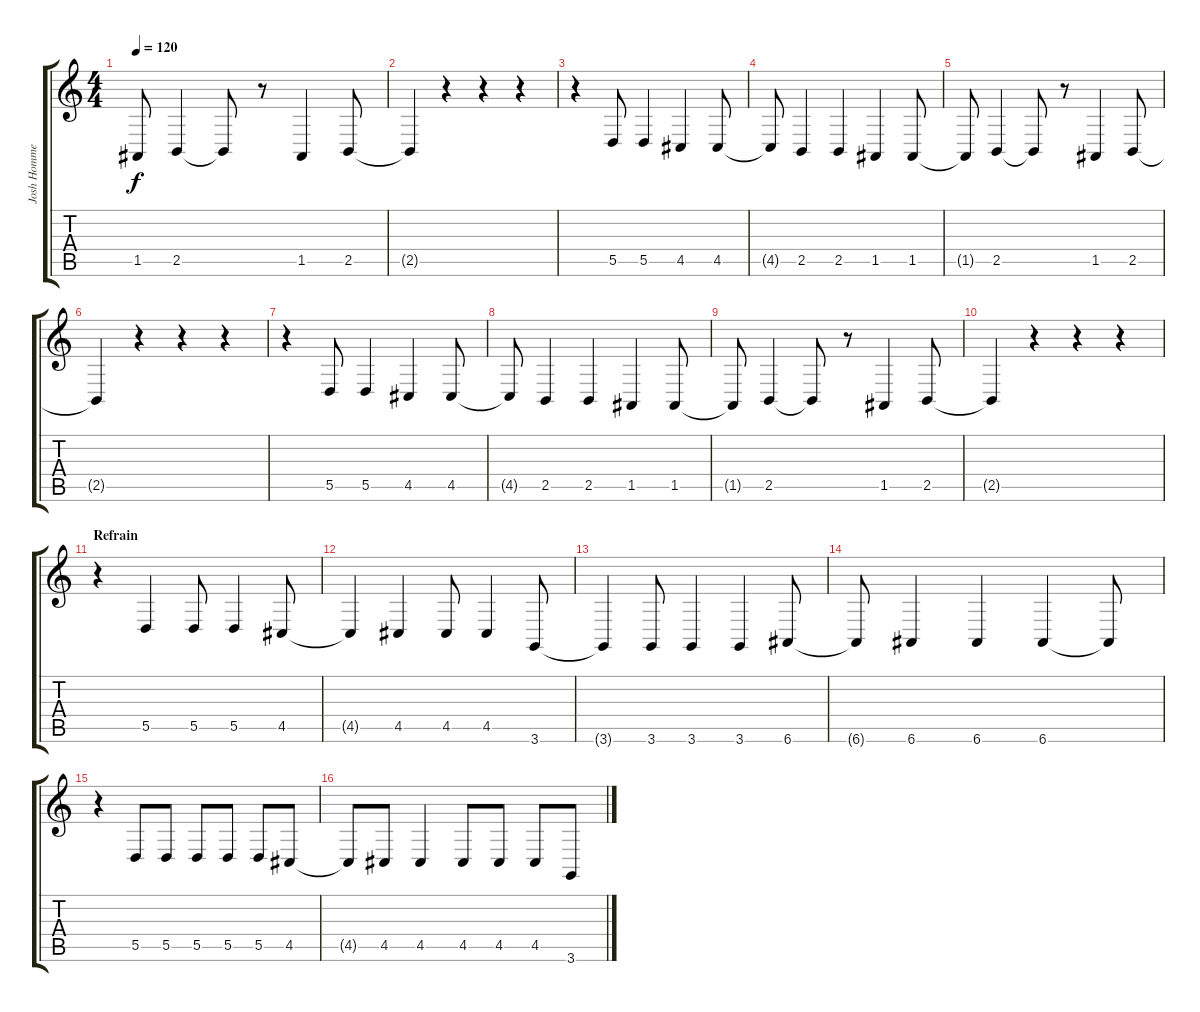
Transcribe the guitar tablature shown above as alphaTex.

\track ("Josh Homme Voice" "Josh Homme") {instrument tuba}
\staff {score tabs}
\tuning (E4 B3 G3 D3 A2 E2) {hide}
\ts (4 4)
\tempo 120
\clef g2
\ks c
1.5{t}.8{dy f} 2.5.4 2.5{t}.8 r.8 1.5.4 2.5.8 |
2.5{t}.4 r.4 r.4 r.4 |
r.4 5.5.8 5.5.4 4.5.4 4.5.8 |
4.5{t}.8 2.5.4 2.5.4 1.5.4 1.5.8 |
1.5{t}.8 2.5.4 2.5{t}.8 r.8 1.5.4 2.5.8 |
2.5{t}.4 r.4 r.4 r.4 |
r.4 5.5.8 5.5.4 4.5.4 4.5.8 |
4.5{t}.8 2.5.4 2.5.4 1.5.4 1.5.8 |
1.5{t}.8 2.5.4 2.5{t}.8 r.8 1.5.4 2.5.8 |
2.5{t}.4 r.4 r.4 r.4 |
\section ("" "Refrain")
r.4 5.5.4 5.5.8 5.5.4 4.5.8 |
4.5{t}.4 4.5.4 4.5.8 4.5.4 3.6.8 |
3.6{t}.4 3.6.8 3.6.4 3.6.4 6.6.8 |
6.6{t}.8 6.6.4 6.6.4 6.6.4 6.6{t}.8 |
r.4 5.5.8 5.5.8 5.5.8 5.5.8 5.5.8 4.5.8 |
4.5{t}.8 4.5.8 4.5.4 4.5.8 4.5.8 4.5.8 3.6.8
